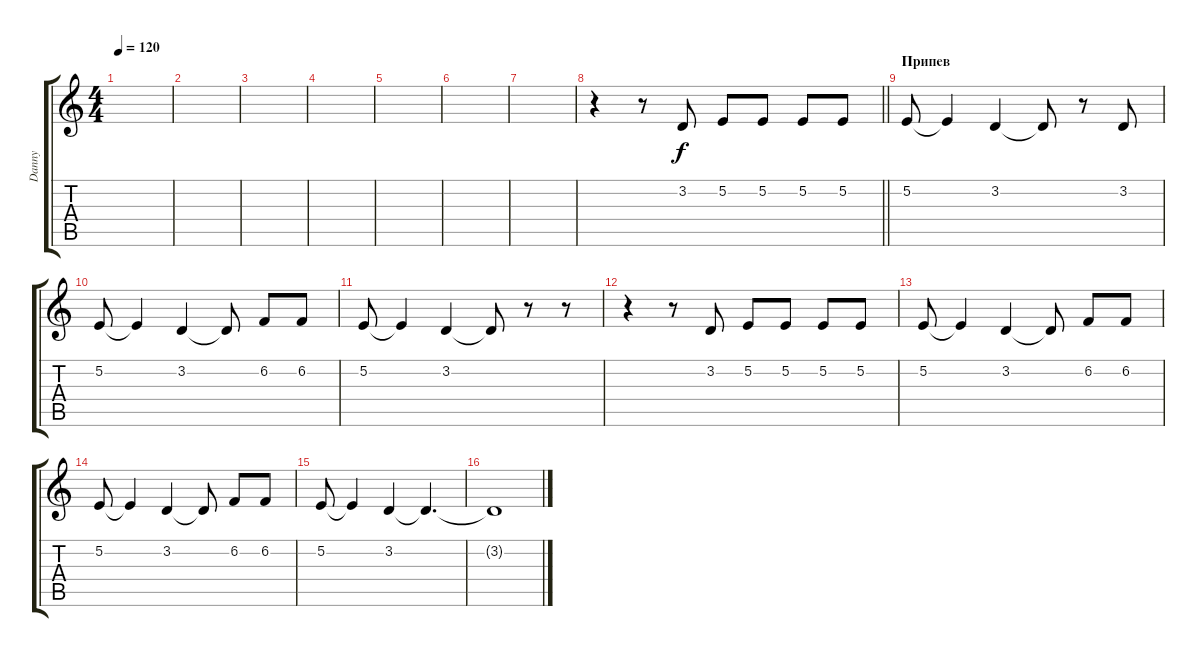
\track ("Danny" "Danny") {instrument trumpet}
\staff {score tabs}
\tuning (E4 B3 G3 D3 A2 E2) {hide}
\ts (4 4)
\tempo 120
\clef g2
\ks c
|
|
|
|
|
|
|
\barLineRight lightlight
r.4 r.8 3.2.8 5.2.8 5.2.8 5.2.8 5.2.8 |
\section ("" "Припев")
5.2.8 5.2{t}.4 3.2.4 3.2{t}.8 r.8 3.2.8 |
5.2.8 5.2{t}.4 3.2.4 3.2{t}.8 6.2.8 6.2.8 |
5.2.8 5.2{t}.4 3.2.4 3.2{t}.8 r.8 r.8 |
r.4 r.8 3.2.8 5.2.8 5.2.8 5.2.8 5.2.8 |
5.2.8 5.2{t}.4 3.2.4 3.2{t}.8 6.2.8 6.2.8 |
5.2.8 5.2{t}.4 3.2.4 3.2{t}.8 6.2.8 6.2.8 |
5.2.8 5.2{t}.4 3.2.4 3.2{t}.4{d} |
3.2{t}.1
